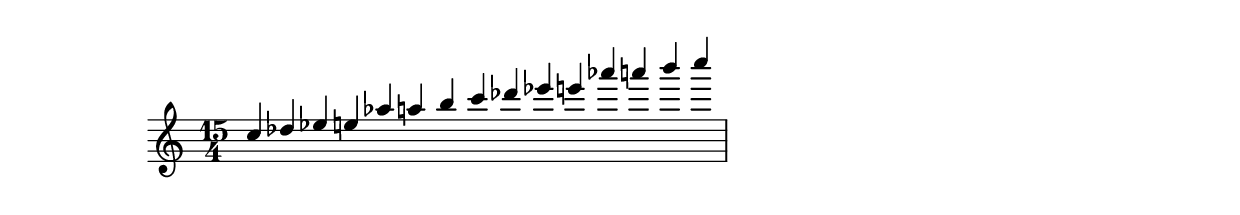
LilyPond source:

\version "2.18.2" \score { \new Staff << \new Voice { \set midiInstrument = #"piano" \voiceOne
 \key c \major \time 15/4
\override Voice.TextScript.font-size = #-4
 { c'' des'' ees'' e'' aes'' a'' b'' c''' des''' ees''' e''' aes''' a''' b''' c''''  } 
 } >> \layout { } \midi { \context { \Staff \remove "Staff_performer" }
\context { \Voice \consists "Staff_performer" } \tempo 2 = 60 } }
\paper{oddHeaderMarkup = ##f oddFooterMarkup = ##f}
